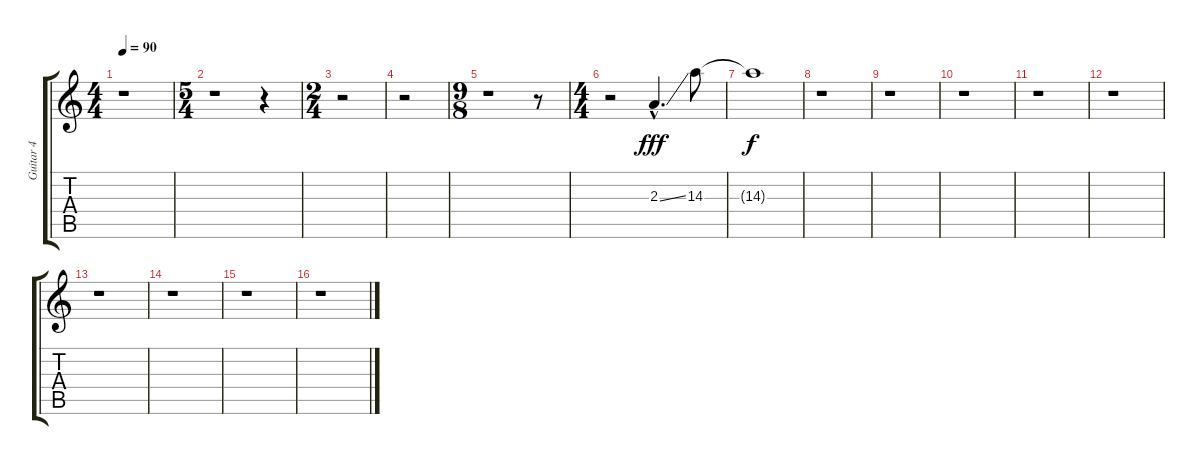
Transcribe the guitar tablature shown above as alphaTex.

\track ("Guitar 4" "Guitar 4") {instrument distortionguitar}
\staff {score tabs}
\tuning (E4 B3 G3 D3 A2 E2) {hide}
\ts (4 4)
\tempo 90
\clef g2
\ks c
r.1{dy f} |
\ts (5 4)
r.1 r.4 |
\ts (2 4)
r.2 |
r.2 |
\ts (9 8)
r.1 r.8 |
\ts (4 4)
r.2 2.3{ss hac}.4{d dy fff} 14.3.8 |
14.3{t}.1{dy f} |
r.1 |
r.1 |
r.1 |
r.1 |
r.1 |
r.1 |
r.1 |
r.1 |
r.1
